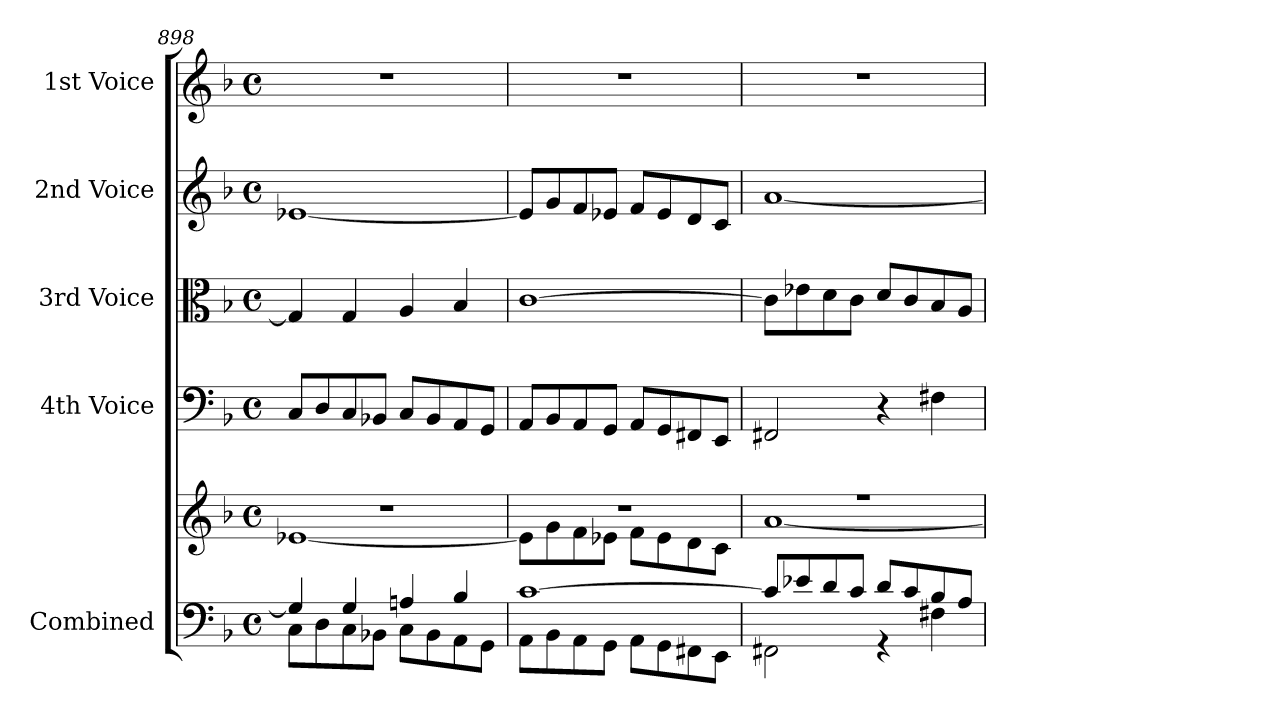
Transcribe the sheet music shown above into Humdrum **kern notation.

**kern	**kern	**kern	**kern	**kern	**kern
*part5	*part5	*part4	*part3	*part2	*part1
*staff6	*staff5	*staff4	*staff3	*staff2	*staff1
*I"Combined	*	*I"4th Voice	*I"3rd Voice	*I"2nd Voice	*I"1st Voice
*clefF4	*clefG2	*clefF4	*clefC3	*clefG2	*clefG2
*k[b-]	*k[b-]	*k[b-]	*k[b-]	*k[b-]	*k[b-]
*M4/4	*M4/4	*M4/4	*M4/4	*M4/4	*M4/4
*met(c)	*met(c)	*met(c)	*met(c)	*met(c)	*met(c)
=898	=898	=898	=898	=898	=898
*^	*^	*	*	*	*
4G/]	8C\L	1r	[1e-X	8C/L	4G/]	[1e-X	1r
.	8D\	.	.	8D/	.	.	.
4G/	8C\	.	.	8C/	4G/	.	.
.	8BB-X\J	.	.	8BB-X/J	.	.	.
4An/	8C\L	.	.	8C/L	4A/	.	.
.	8BB-\	.	.	8BB-/	.	.	.
4B-/	8AA\	.	.	8AA/	4B-/	.	.
.	8GG\J	.	.	8GG/J	.	.	.
!!LO:LB:g=z
=899	=899	=899	=899	=899	=899	=899	=899
[1c	8AA\L	1r	8e-\L]	8AA/L	[1c	8e-/L]	1r
.	8BB-\	.	8g\	8BB-/	.	8g/	.
.	8AA\	.	8f\	8AA/	.	8f/	.
.	8GG\J	.	8e-X\J	8GG/J	.	8e-X/J	.
.	8AA\L	.	8f\L	8AA/L	.	8f/L	.
.	8GG\	.	8e-\	8GG/	.	8e-/	.
.	8FF#X\	.	8d\	8FF#X/	.	8d/	.
.	8EE\J	.	8c\J	8EE/J	.	8c/J	.
=900	=900	=900	=900	=900	=900	=900	=900
8c/L]	2FF#X\	1r	[1a	2FF#X/	8c\L]	[1a	1r
8e-X/	.	.	.	.	8e-X\	.	.
8d/	.	.	.	.	8d\	.	.
8c/J	.	.	.	.	8c\J	.	.
8d/L	4r	.	.	4r	8d/L	.	.
8c/	.	.	.	.	8c/	.	.
8B-/	4F#X\	.	.	4F#X\	8B-/	.	.
8A/J	.	.	.	.	8A/J	.	.
*v	*v	*	*	*	*	*	*
*	*v	*v	*	*	*	*
=	=	=	=	=	=
*-	*-	*-	*-	*-	*-
